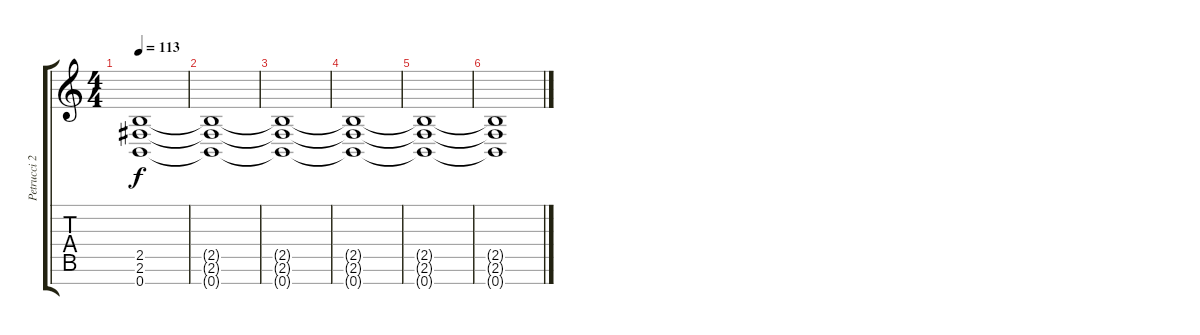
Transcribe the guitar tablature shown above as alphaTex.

\track ("Petrucci 2" "Petrucci 2") {instrument overdrivenguitar}
\staff {score tabs}
\tuning (E4 B3 G3 D3 A2 E2 B1) {hide}
\ts (4 4)
\tempo 113
\clef g2
\ks c
(2.5{t} 2.6{t} 0.7{t}).1{dy f} |
(2.5{t} 2.6{t} 0.7{t}).1 |
(2.5{t} 2.6{t} 0.7{t}).1 |
(2.5{t} 2.6{t} 0.7{t}).1 |
(2.5{t} 2.6{t} 0.7{t}).1 |
(2.5{t} 2.6{t} 0.7{t}).1
